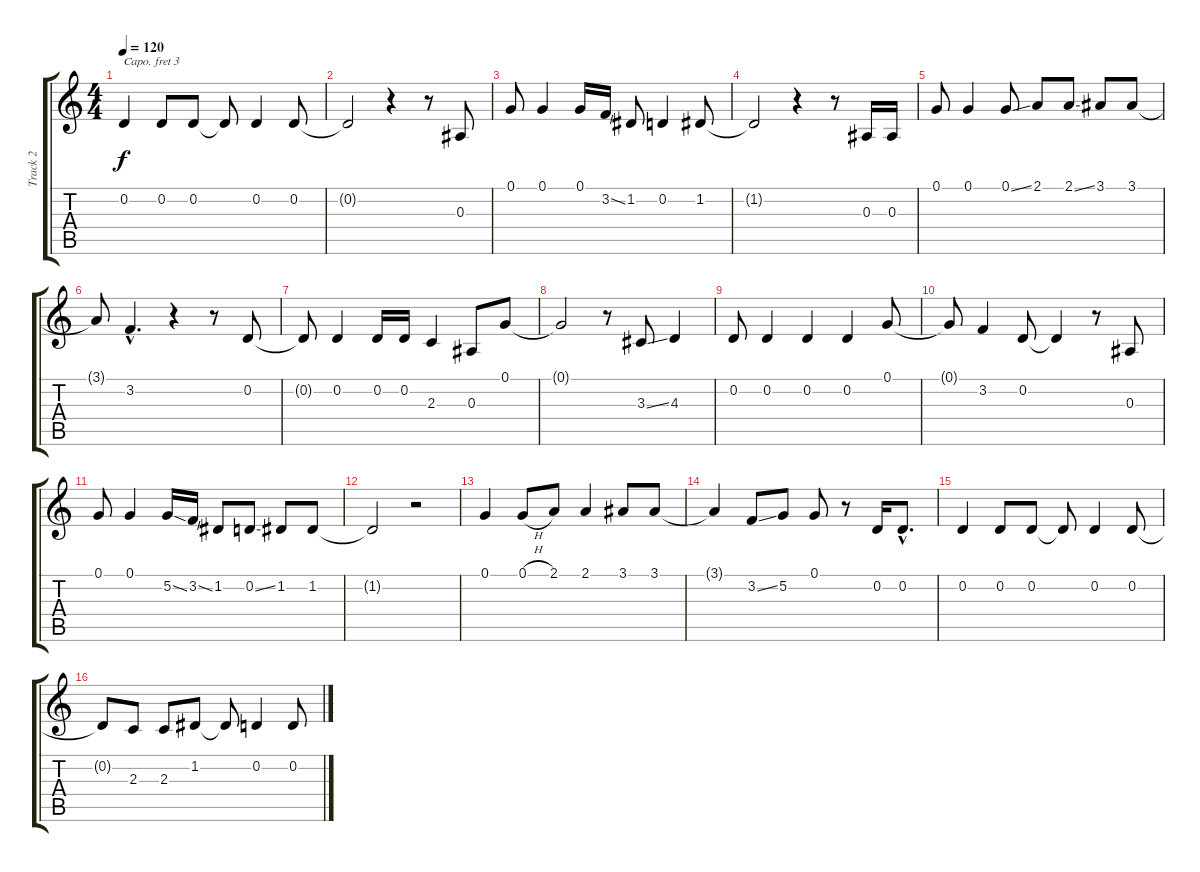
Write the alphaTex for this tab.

\track ("Track 2" "Track 2") {instrument synthvoice}
\staff {score tabs}
\capo 3
\tuning (E4 B3 G3 D3 A2 E2) {hide}
\ts (4 4)
\tempo 120
\clef g2
\ks c
0.2.4{dy f} 0.2.8 0.2.8 0.2{t}.8 0.2.4 0.2.8 |
0.2{t}.2 r.4 r.8 0.3.8 |
0.1.8 0.1.4 0.1.16 3.2{ss}.16 1.2.8 0.2.4 1.2.8 |
1.2{t}.2 r.4 r.8 0.3.16 0.3.16 |
0.1.8 0.1.4 0.1{ss}.8 2.1.8 2.1{ss}.8 3.1.8 3.1.8 |
3.1{t}.8 3.2{hac}.4{d} r.4 r.8 0.2.8 |
0.2{t}.8 0.2.4 0.2.16 0.2.16 2.3.4 0.3.8 0.1.8 |
0.1{t}.2 r.8 3.3{ss}.8 4.3.4 |
0.2.8 0.2.4 0.2.4 0.2.4 0.1.8 |
0.1{t}.8 3.2.4 0.2.8 0.2{t}.4 r.8 0.3.8 |
0.1.8 0.1.4 5.2{ss}.16 3.2{ss}.16 1.2.8 0.2{ss}.8 1.2.8 1.2.8 |
1.2{t}.2 r.2 |
0.1.4 0.1{h}.8 2.1.8 2.1.4 3.1.8 3.1.8 |
3.1{t}.4 3.2{ss}.8 5.2.8 0.1.8 r.8 0.2.16 0.2{hac}.8{d} |
0.2.4 0.2.8 0.2.8 0.2{t}.8 0.2.4 0.2.8 |
0.2{t}.8 2.3.8 2.3.8 1.2.8 1.2{t}.8 0.2.4 0.2.8
